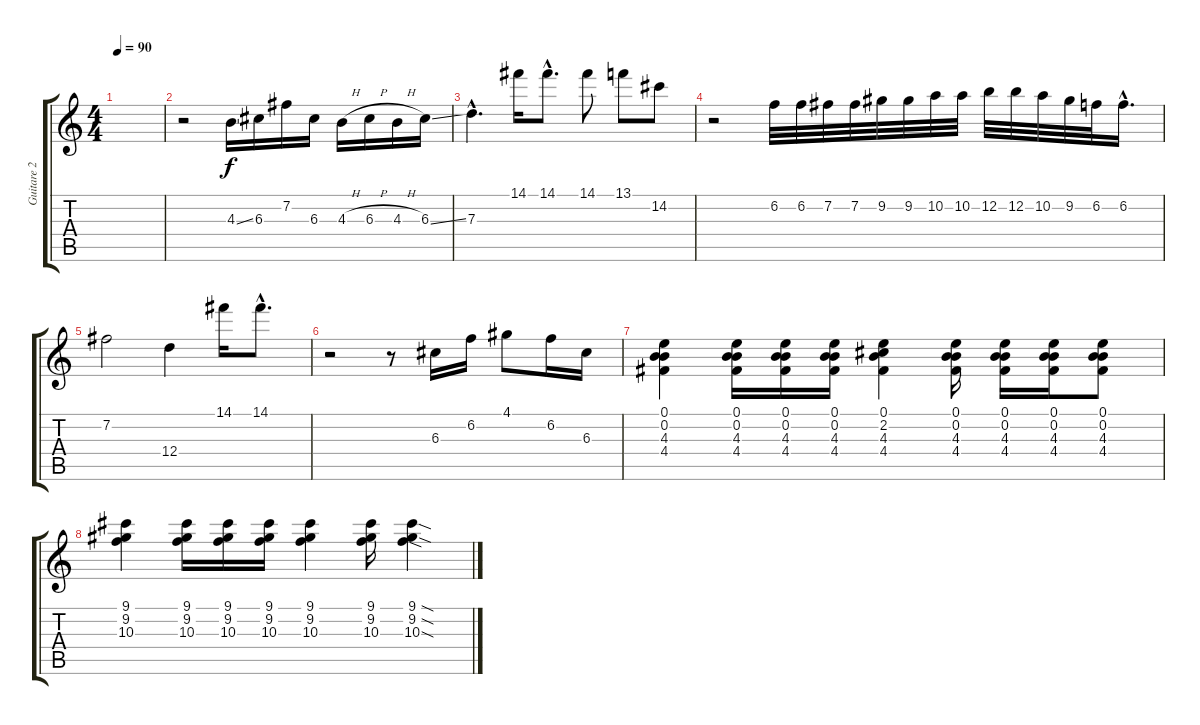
\track ("Guitare 2" "Guitare 2") {instrument distortionguitar}
\staff {score tabs}
\tuning (E4 B3 G3 D3 A2 E2) {hide}
\ts (4 4)
\tempo 90
\clef g2
\ks c
|
r.2 4.3{ss}.16 6.3.16 7.2.16 6.3.16 4.3{h}.16 6.3{h}.16 4.3{h}.16 6.3{ss}.16 |
7.3{hac}.4{d} 14.1.16 14.1{hac}.8{d} 14.1.8 13.1.8 14.2.8 |
r.2 6.2.32 6.2.32 7.2.32 7.2.32 9.2.32 9.2.32 10.2.32 10.2.32 12.2.32 12.2.32 10.2.32 9.2.32 6.2.32 6.2{hac}.16{d} |
7.2.2 12.4.4 14.1.16 14.1{hac}.8{d} |
r.2 r.8 6.3.16 6.2.16 4.1.8 6.2.16 6.3.16 |
(0.1 0.2 4.3 4.4).4 (0.1 0.2 4.3 4.4).16 (0.1 0.2 4.3 4.4).16 (0.1 0.2 4.3 4.4).16 (0.1 2.2 4.3 4.4).4 (0.1 0.2 4.3 4.4).16 (0.1 0.2 4.3 4.4).16 (0.1 0.2 4.3 4.4).16 (0.1 0.2 4.3 4.4).8 |
(9.1 9.2 10.3).4 (9.1 9.2 10.3).16 (9.1 9.2 10.3).16 (9.1 9.2 10.3).16 (9.1 9.2 10.3).4 (9.1 9.2 10.3).16 (9.1{sod} 9.2{sod} 10.3{sod}).4
